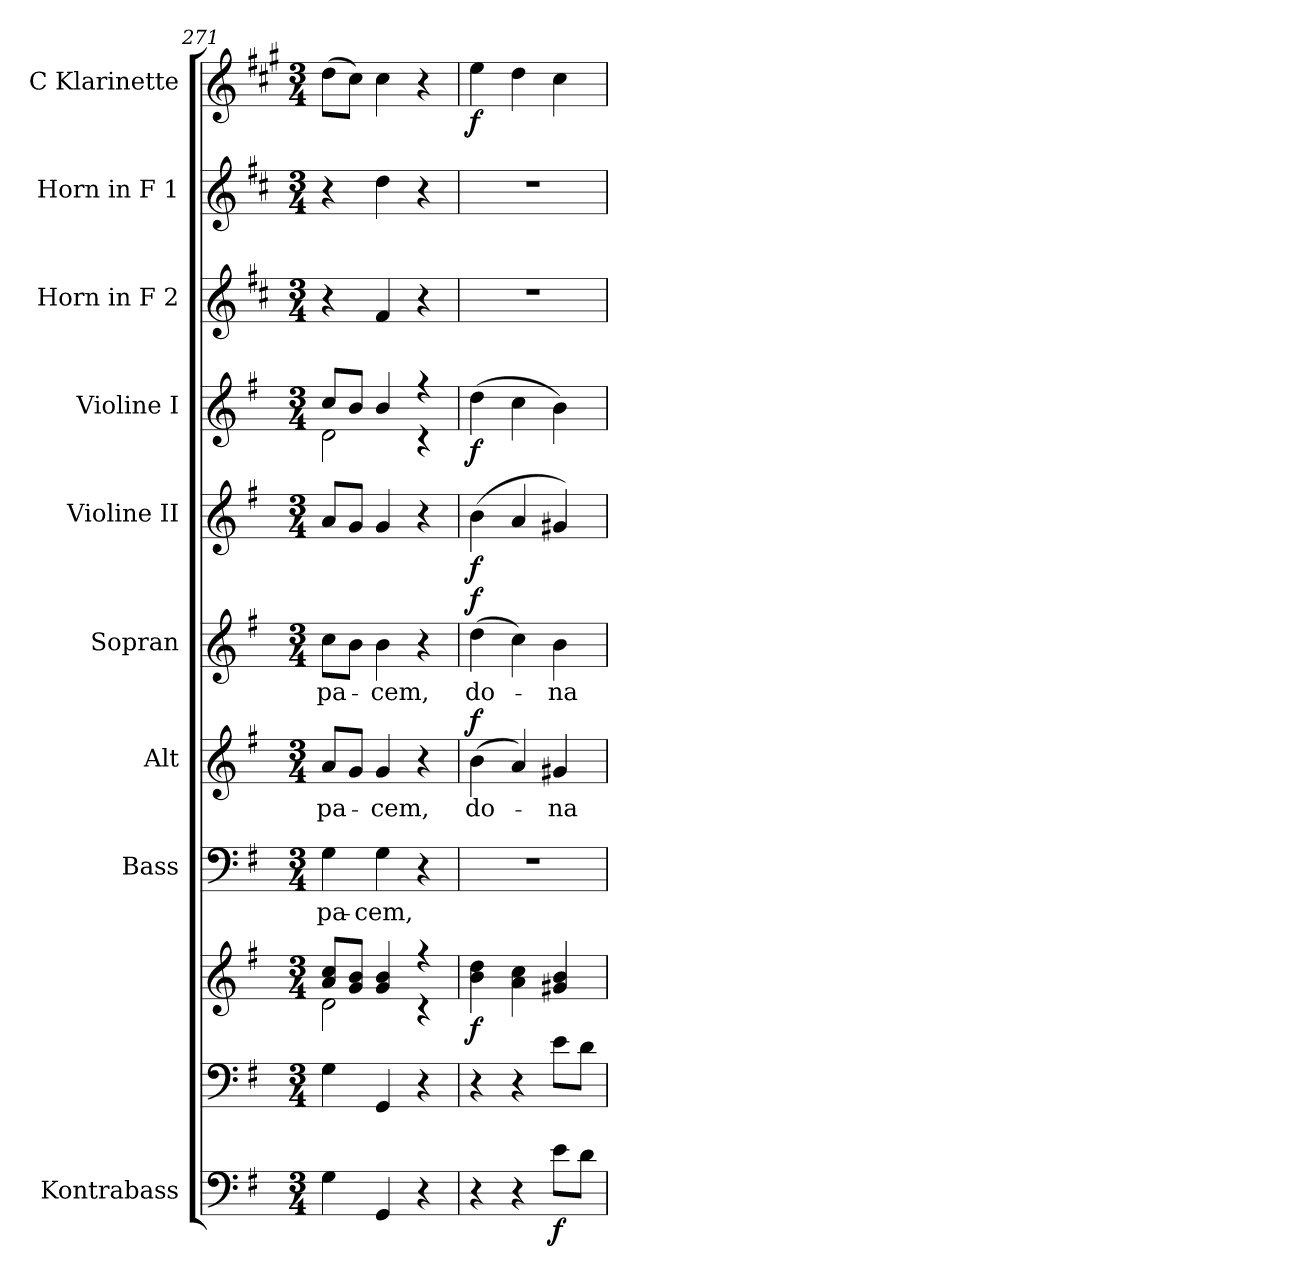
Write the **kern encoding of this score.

**kern	**dynam	**kern	**kern	**dynam	**kern	**text	**kern	**text	**dynam	**kern	**text	**dynam	**kern	**dynam	**kern	**dynam	**kern	**kern	**kern	**dynam
*part10	*part10	*part9	*part9	*part9	*part8	*part8	*part7	*part7	*part7	*part6	*part6	*part6	*part5	*part5	*part4	*part4	*part3	*part2	*part1	*part1
*staff11	*staff11	*staff10	*staff9	*staff9/10	*staff8	*staff8	*staff7	*staff7	*staff7	*staff6	*staff6	*staff6	*staff5	*staff5	*staff4	*staff4	*staff3	*staff2	*staff1	*staff1
*I"Kontrabass	*	*	*	*	*I"Bass	*	*I"Alt	*	*	*I"Sopran	*	*	*I"Violine II	*	*I"Violine I	*	*I"Horn in F 2	*I"Horn in F 1	*I"C Klarinette	*
*I'Kb.	*	*	*	*	*I'B.	*	*I'A.	*	*	*I'S.	*	*	*I'Vl. II	*	*I'Vl. I	*	*	*	*I'Kl.	*
*clefF4	*	*clefF4	*clefG2	*	*clefF4	*	*clefG2	*	*	*clefG2	*	*	*clefG2	*	*clefG2	*	*clefG2	*clefG2	*clefG2	*
*ITrd7c12	*	*	*	*	*	*	*	*	*	*	*	*	*	*	*	*	*ITrd4c7	*ITrd4c7	*ITrd1c2	*
*k[f#]	*	*k[f#]	*k[f#]	*	*k[f#]	*	*k[f#]	*	*	*k[f#]	*	*	*k[f#]	*	*k[f#]	*	*k[f#]	*k[f#]	*k[f#]	*
*G:	*	*G:	*G:	*	*G:	*	*G:	*	*	*G:	*	*	*G:	*	*G:	*	*G:	*G:	*G:	*
*M3/4	*	*M3/4	*M3/4	*	*M3/4	*	*M3/4	*	*	*M3/4	*	*	*M3/4	*	*M3/4	*	*M3/4	*M3/4	*M3/4	*
=271	=271	=271	=271	=271	=271	=271	=271	=271	=271	=271	=271	=271	=271	=271	=271	=271	=271	=271	=271	=271
*	*	*	*^	*	*	*	*	*	*	*	*	*	*	*	*	*	*	*	*	*
!	!	!	!	!	!	!	!LO:LY:b	!	!LO:LY:b	!	!	!LO:LY:b	!	!	!	!	!	!	!	!	!
*	*	*	*	*	*	*	*	*	*	*	*	*	*	*	*	*^	*	*	*	*	*
4GG\	.	4G\	8a/ 8cc/L	2d\	.	4G\	pa-	8a/L	pa-	.	8cc\L	pa-	.	8a/L	.	8cc/L	2d\	.	4r	4r	(>8cc\L	.
.	.	.	8g/ 8b/J	.	.	.	.	8g/J	.	.	8b\J	.	.	8g/J	.	8b/J	.	.	.	.	8b\J)	.
!	!	!	!	!	!	!	!LO:LY:b	!	!LO:LY:b	!	!	!LO:LY:b	!	!	!	!	!	!	!	!	!	!
4GGG/	.	4GG/	4g/ 4b/	.	.	4G\	-cem,	4g/	-cem,	.	4b\	-cem,	.	4g/	.	4b/	.	.	4B/	4g\	4b\	.
4r	.	4r	4r	4r	.	4r	.	4r	.	.	4r	.	.	4r	.	4r	4r	.	4r	4r	4r	.
=272	=272	=272	=272	=272	=272	=272	=272	=272	=272	=272	=272	=272	=272	=272	=272	=272	=272	=272	=272	=272	=272	=272
!	!	!	!	!	!LO:DY:b	!	!	!	!LO:LY:b	!LO:DY:a	!	!LO:LY:b	!LO:DY:a	!	!LO:DY:b	!	!	!LO:DY:b	!	!	!	!LO:DY:b
*	*	*	*v	*v	*	*	*	*	*	*	*	*	*	*	*	*v	*v	*	*	*	*	*
4r	.	4r	4b\ 4dd\	f	2.r	.	(>4b\	do-	f	(>4dd\	do-	f	(>4b\	f	(>4dd\	f	2.r	2.r	4dd\	f
4r	.	4r	4a\ 4cc\	.	.	.	4a/)	.	.	4cc\)	.	.	4a/	.	4cc\	.	.	.	4cc\	.
!	!LO:DY:b	!	!	!	!	!	!	!LO:LY:b	!	!	!LO:LY:b	!	!	!	!	!	!	!	!	!
8E\L	f	8e\L	4g#X/ 4b/	.	.	.	4g#X/	-na	.	4b\	-na	.	4g#X/)	.	4b\)	.	.	.	4b\	.
8D\J	.	8d\J	.	.	.	.	.	.	.	.	.	.	.	.	.	.	.	.	.	.
=	=	=	=	=	=	=	=	=	=	=	=	=	=	=	=	=	=	=	=	=
*-	*-	*-	*-	*-	*-	*-	*-	*-	*-	*-	*-	*-	*-	*-	*-	*-	*-	*-	*-	*-
